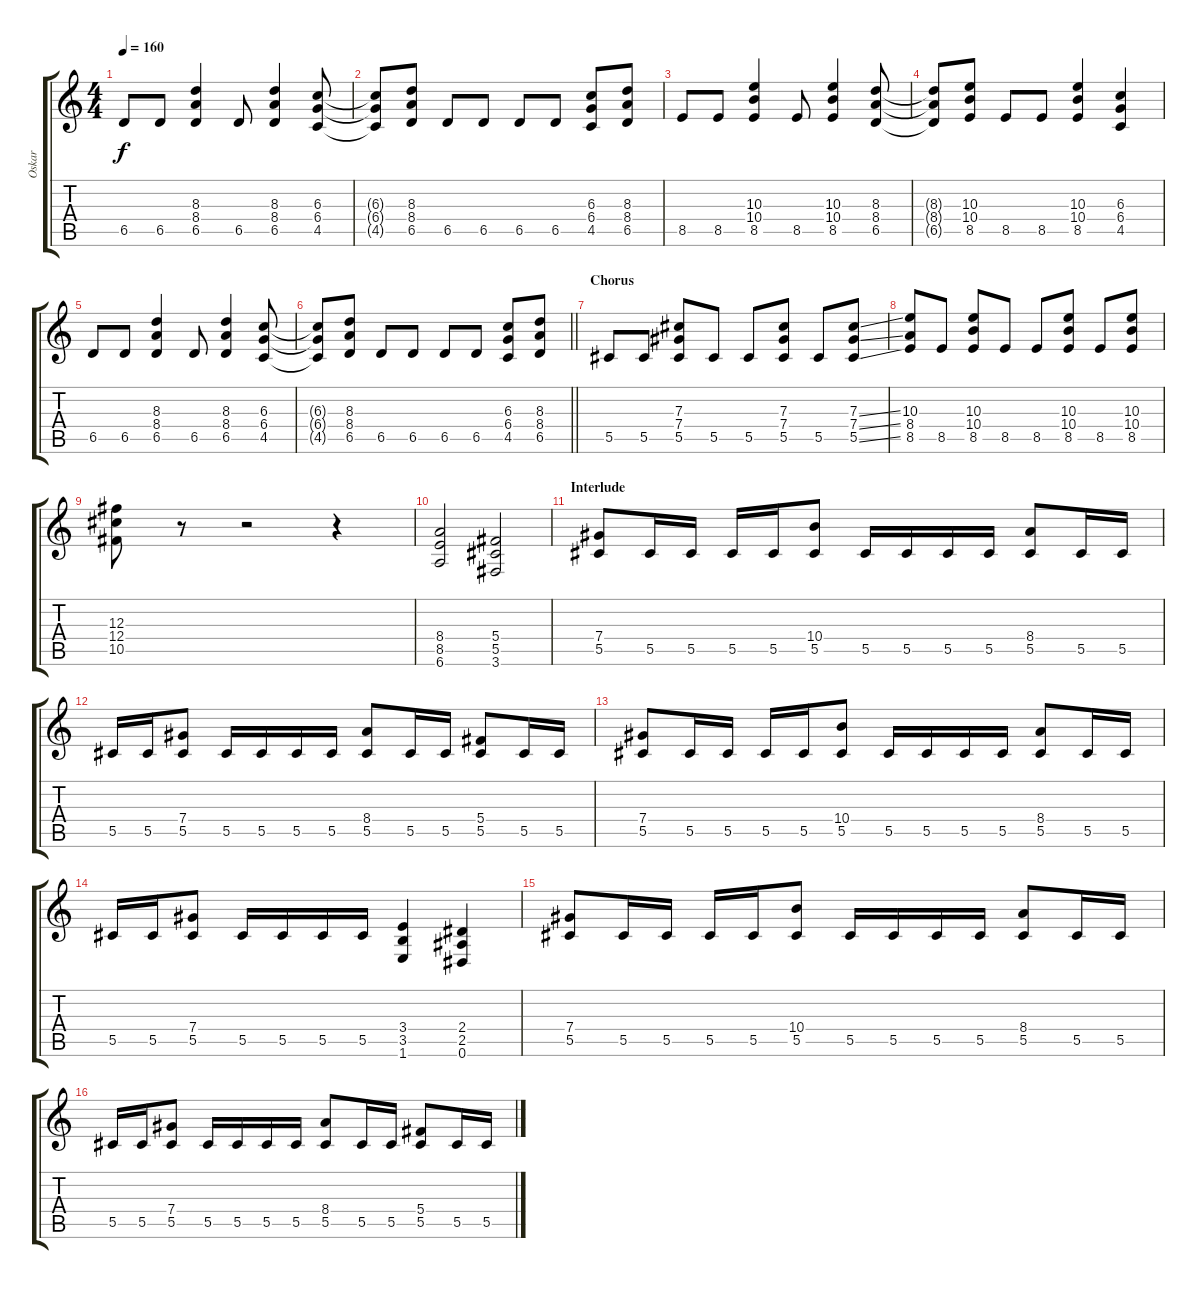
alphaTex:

\track ("Oskar" "Oskar") {instrument distortionguitar}
\staff {score tabs}
\tuning (Eb4 Bb3 Gb3 Db3 Ab2 Eb2) {hide}
\ts (4 4)
\tempo 160
\clef g2
\ks c
6.5.8{dy f} 6.5.8 (8.3 8.4 6.5).4 6.5.8 (8.3 8.4 6.5).4 (6.3 6.4 4.5).8 |
(6.3{t} 6.4{t} 4.5{t}).8 (8.3 8.4 6.5).8 6.5.8 6.5.8 6.5.8 6.5.8 (6.3 6.4 4.5).8 (8.3 8.4 6.5).8 |
8.5.8 8.5.8 (10.3 10.4 8.5).4 8.5.8 (10.3 10.4 8.5).4 (8.3 8.4 6.5).8 |
(8.3{t} 8.4{t} 6.5{t}).8 (10.3 10.4 8.5).8 8.5.8 8.5.8 (10.3 10.4 8.5).4 (6.3 6.4 4.5).4 |
6.5.8 6.5.8 (8.3 8.4 6.5).4 6.5.8 (8.3 8.4 6.5).4 (6.3 6.4 4.5).8 |
\barLineRight lightlight
(6.3{t} 6.4{t} 4.5{t}).8 (8.3 8.4 6.5).8 6.5.8 6.5.8 6.5.8 6.5.8 (6.3 6.4 4.5).8 (8.3 8.4 6.5).8 |
\section ("" "Chorus")
5.5.8 5.5.8 (7.3 7.4 5.5).8 5.5.8 5.5.8 (7.3 7.4 5.5).8 5.5.8 (7.3{ss} 7.4{ss} 5.5{ss}).8 |
(10.3 8.4 8.5).8 8.5.8 (10.3 10.4 8.5).8 8.5.8 8.5.8 (10.3 10.4 8.5).8 8.5.8 (10.3 10.4 8.5).8 |
(12.3 12.4 10.5).8 r.8 r.2 r.4 |
(8.4 8.5 6.6).2 (5.4 5.5 3.6).2 |
\section ("" "Interlude")
(7.4 5.5).8 5.5.16 5.5.16 5.5.16 5.5.16 (10.4 5.5).8 5.5.16 5.5.16 5.5.16 5.5.16 (8.4 5.5).8 5.5.16 5.5.16 |
5.5.16 5.5.16 (7.4 5.5).8 5.5.16 5.5.16 5.5.16 5.5.16 (8.4 5.5).8 5.5.16 5.5.16 (5.4 5.5).8 5.5.16 5.5.16 |
(7.4 5.5).8 5.5.16 5.5.16 5.5.16 5.5.16 (10.4 5.5).8 5.5.16 5.5.16 5.5.16 5.5.16 (8.4 5.5).8 5.5.16 5.5.16 |
5.5.16 5.5.16 (7.4 5.5).8 5.5.16 5.5.16 5.5.16 5.5.16 (3.4 3.5 1.6).4 (2.4 2.5 0.6).4 |
(7.4 5.5).8 5.5.16 5.5.16 5.5.16 5.5.16 (10.4 5.5).8 5.5.16 5.5.16 5.5.16 5.5.16 (8.4 5.5).8 5.5.16 5.5.16 |
5.5.16 5.5.16 (7.4 5.5).8 5.5.16 5.5.16 5.5.16 5.5.16 (8.4 5.5).8 5.5.16 5.5.16 (5.4 5.5).8 5.5.16 5.5.16
